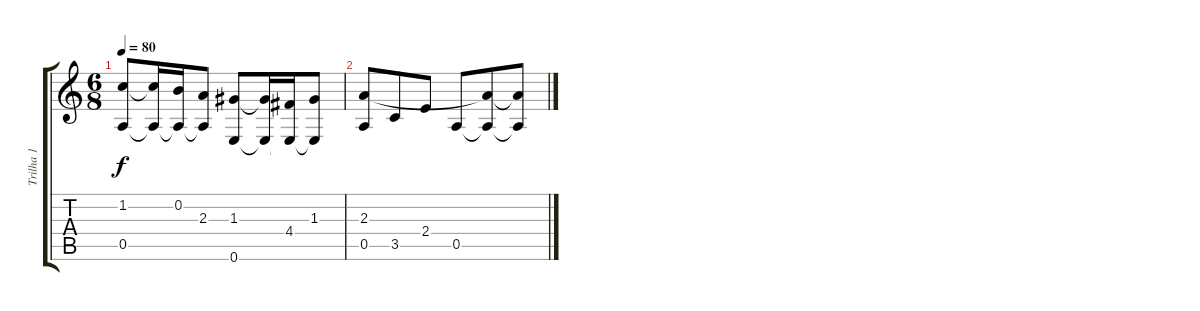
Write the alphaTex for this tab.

\track ("Trilha 1" "Trilha 1") {instrument acousticguitarnylon}
\staff {score tabs}
\tuning (E4 B3 G3 D3 A2 E2) {hide}
\ts (6 8)
\tempo 80
\clef g2
\ks c
(1.2 0.5).8{dy f} (1.2{t} 0.5{t}).16 (0.2 0.5{t}).16 (2.3 0.5{t}).8 (1.3 0.6).8 (1.3{t} 0.6{t}).16 (4.4 0.6{t}).16 (1.3 0.6{t}).8 |
(2.3 0.5).8 3.5.8 2.4.8 0.5.8 (2.3{t} 0.5{t}).8 (2.3{t} 0.5{t}).8
